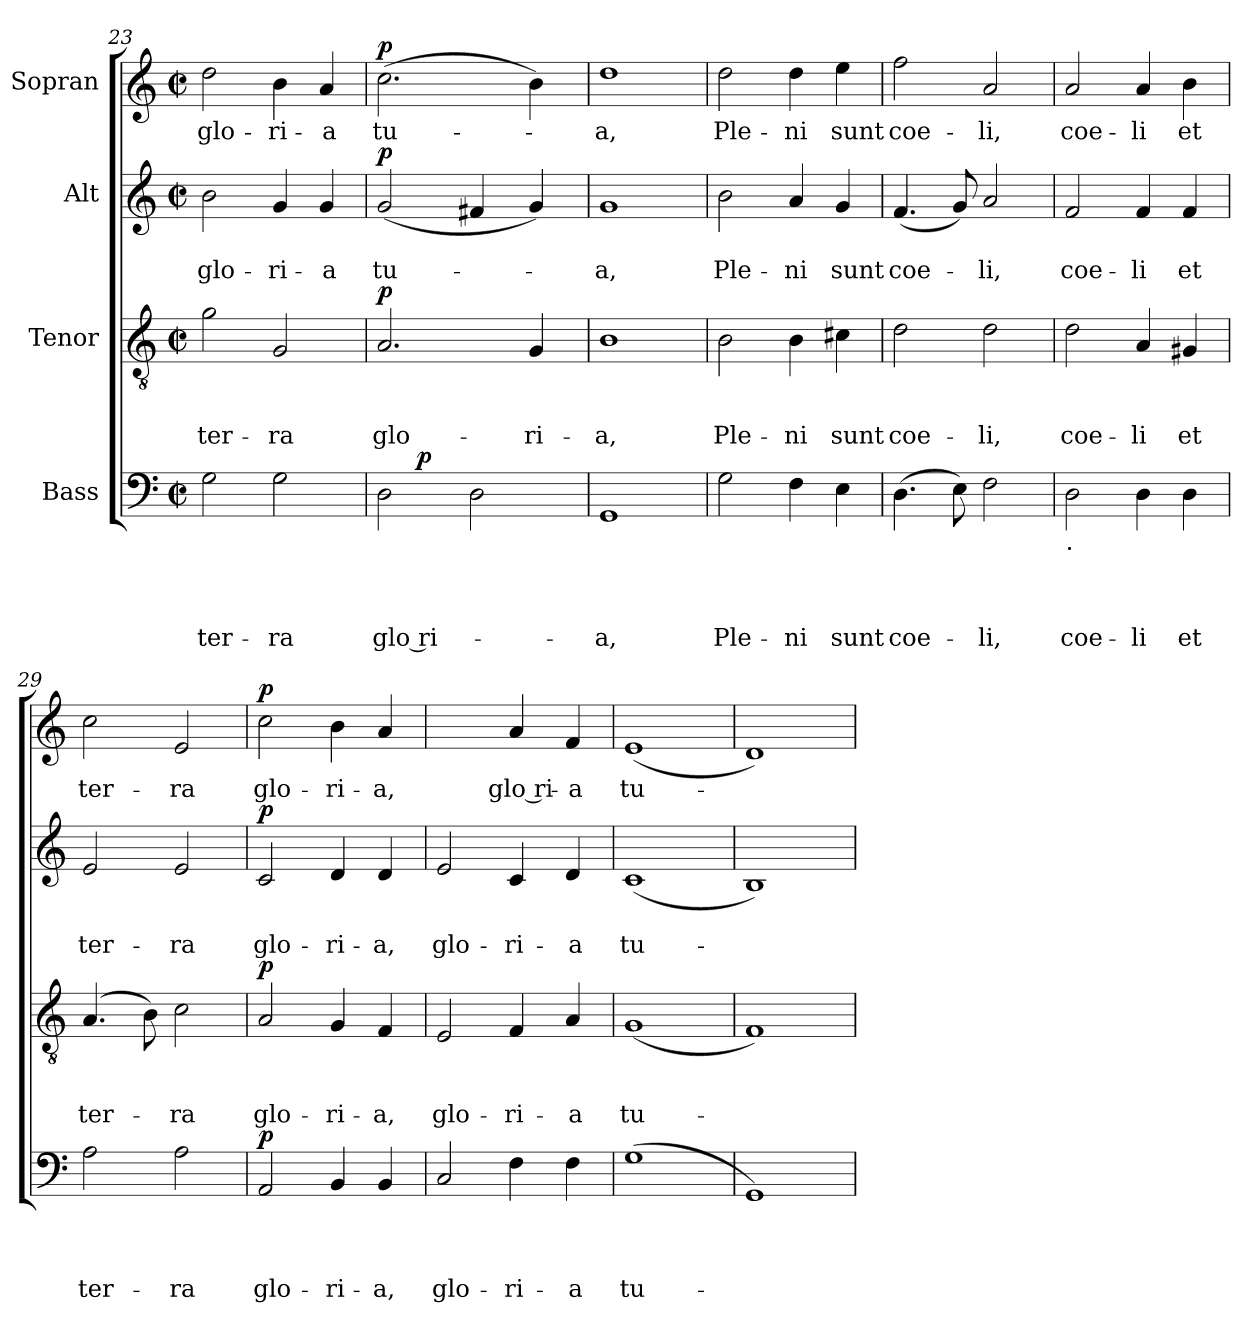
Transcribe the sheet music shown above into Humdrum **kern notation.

**kern	**text	**text	**text	**text	**dynam	**kern	**text	**text	**text	**dynam	**kern	**text	**text	**dynam	**kern	**text	**dynam
*part4	*part4	*part4	*part4	*part4	*part4	*part3	*part3	*part3	*part3	*part3	*part2	*part2	*part2	*part2	*part1	*part1	*part1
*staff4	*staff4	*staff4	*staff4	*staff4	*staff4	*staff3	*staff3	*staff3	*staff3	*staff3	*staff2	*staff2	*staff2	*staff2	*staff1	*staff1	*staff1
*I"Bass	*	*	*	*	*	*I"Tenor	*	*	*	*	*I"Alt	*	*	*	*I"Sopran	*	*
*clefF4	*	*	*	*	*	*clefGv2	*	*	*	*	*clefG2	*	*	*	*clefG2	*	*
*k[]	*	*	*	*	*	*k[]	*	*	*	*	*k[]	*	*	*	*k[]	*	*
*C:	*	*	*	*	*	*C:	*	*	*	*	*C:	*	*	*	*C:	*	*
*M2/2	*	*	*	*	*	*M2/2	*	*	*	*	*M2/2	*	*	*	*M2/2	*	*
*met(c|)	*	*	*	*	*	*met(c|)	*	*	*	*	*met(c|)	*	*	*	*met(c|)	*	*
=23	=23	=23	=23	=23	=23	=23	=23	=23	=23	=23	=23	=23	=23	=23	=23	=23	=23
!	!	!	!	!LO:LY:b	!	!	!	!	!LO:LY:b	!	!	!	!LO:LY:b	!	!	!LO:LY:b	!
2G\	.	.	.	ter-	.	2g\	.	.	ter-	.	2b\	.	glo-	.	2dd\	glo-	.
!	!	!	!	!LO:LY:b	!	!	!	!	!LO:LY:b	!	!	!	!LO:LY:b	!	!	!LO:LY:b	!
2G\	.	.	.	-ra	.	2G/	.	.	-ra	.	4g/	.	-ri-	.	4b\	-ri-	.
!	!	!	!	!	!	!	!	!	!	!	!	!	!LO:LY:b	!	!	!LO:LY:b	!
.	.	.	.	.	.	.	.	.	.	.	4g/	.	-a	.	4a/	-a	.
=24	=24	=24	=24	=24	=24	=24	=24	=24	=24	=24	=24	=24	=24	=24	=24	=24	=24
!	!	!	!	!LO:LY:b	!	!	!	!	!LO:LY:b	!LO:DY:a	!	!	!LO:LY:b	!LO:DY:a	!	!LO:LY:b	!LO:DY:a
*^	*	*	*	*	*	*	*	*	*	*	*	*	*	*	*	*	*
2D\	8.ryy	.	.	.	glo ri-	.	2.A/	.	.	glo-	p	(<2g/	.	tu-	p	(>2.cc\	tu-	p
!	!	!	!	!	!	!LO:DY:a	!	!	!	!	!	!	!	!	!	!	!	!
.	2ryy	.	.	.	.	p	.	.	.	.	.	.	.	.	.	.	.	.
2D\	.	.	.	.	.	.	.	.	.	.	.	4f#X/	.	.	.	.	.	.
.	4ryy	.	.	.	.	.	.	.	.	.	.	.	.	.	.	.	.	.
!	!	!	!	!	!	!	!	!	!	!LO:LY:b	!	!	!	!	!	!	!	!
.	.	.	.	.	.	.	4G/	.	.	-ri-	.	4g/)	.	.	.	4b\)	.	.
.	16ryy	.	.	.	.	.	.	.	.	.	.	.	.	.	.	.	.	.
=25	=25	=25	=25	=25	=25	=25	=25	=25	=25	=25	=25	=25	=25	=25	=25	=25	=25	=25
!	!	!	!	!	!LO:LY:b	!	!	!	!	!LO:LY:b	!	!	!	!LO:LY:b	!	!	!LO:LY:b	!
*v	*v	*	*	*	*	*	*	*	*	*	*	*	*	*	*	*	*	*
1GG	.	.	.	-a,	.	1B	.	.	-a,	.	1g	.	-a,	.	1dd	-a,	.
=26	=26	=26	=26	=26	=26	=26	=26	=26	=26	=26	=26	=26	=26	=26	=26	=26	=26
!	!	!	!	!LO:LY:b	!	!	!	!	!LO:LY:b	!	!	!	!LO:LY:b	!	!	!LO:LY:b	!
2G\	.	.	.	Ple-	.	2B\	.	.	Ple-	.	2b\	.	Ple-	.	2dd\	Ple-	.
!	!	!	!	!LO:LY:b	!	!	!	!	!LO:LY:b	!	!	!	!LO:LY:b	!	!	!LO:LY:b	!
4F\	.	.	.	-ni	.	4B\	.	.	-ni	.	4a/	.	-ni	.	4dd\	-ni	.
!	!	!	!	!LO:LY:b	!	!	!	!	!LO:LY:b	!	!	!	!LO:LY:b	!	!	!LO:LY:b	!
4E\	.	.	.	sunt	.	4c#X\	.	.	sunt	.	4g/	.	sunt	.	4ee\	sunt	.
=27	=27	=27	=27	=27	=27	=27	=27	=27	=27	=27	=27	=27	=27	=27	=27	=27	=27
!	!	!	!	!LO:LY:b	!	!	!	!	!LO:LY:b	!	!	!	!LO:LY:b	!	!	!LO:LY:b	!
(>4.D\	.	.	.	coe-	.	2d\	.	.	coe-	.	(<4.f/	.	coe-	.	2ff\	coe-	.
8E\)	.	.	.	.	.	.	.	.	.	.	8g/)	.	.	.	.	.	.
!	!	!	!	!LO:LY:b	!	!	!	!	!LO:LY:b	!	!	!	!LO:LY:b	!	!	!LO:LY:b	!
2F\	.	.	.	-li,	.	2d\	.	.	-li,	.	2a/	.	-li,	.	2a/	-li,	.
!!LO:LB:g=z
=28	=28	=28	=28	=28	=28	=28	=28	=28	=28	=28	=28	=28	=28	=28	=28	=28	=28
!LO:TX:b:t=.	!	!	!	!	!	!	!	!	!	!	!	!	!	!	!	!	!
!	!	!	!	!LO:LY:b	!	!	!	!	!LO:LY:b	!	!	!	!LO:LY:b	!	!	!LO:LY:b	!
2D\	.	.	.	coe-	.	2d\	.	.	coe-	.	2f/	.	coe-	.	2a/	coe-	.
!	!	!	!	!LO:LY:b	!	!	!	!	!LO:LY:b	!	!	!	!LO:LY:b	!	!	!LO:LY:b	!
4D\	.	.	.	-li	.	4A/	.	.	-li	.	4f/	.	-li	.	4a/	-li	.
!	!	!	!	!LO:LY:b	!	!	!	!	!LO:LY:b	!	!	!	!LO:LY:b	!	!	!LO:LY:b	!
4D\	.	.	.	et	.	4G#X/	.	.	et	.	4f/	.	et	.	4b\	et	.
=29	=29	=29	=29	=29	=29	=29	=29	=29	=29	=29	=29	=29	=29	=29	=29	=29	=29
!	!	!	!	!LO:LY:b	!	!	!	!	!LO:LY:b	!	!	!	!LO:LY:b	!	!	!LO:LY:b	!
2A\	.	.	.	ter-	.	(4.A/	.	.	ter-	.	2e/	.	ter-	.	2cc\	ter-	.
.	.	.	.	.	.	8B\)	.	.	.	.	.	.	.	.	.	.	.
!	!	!	!	!LO:LY:b	!	!	!	!	!LO:LY:b	!	!	!	!LO:LY:b	!	!	!LO:LY:b	!
2A\	.	.	.	-ra	.	2c\	.	.	-ra	.	2e/	.	-ra	.	2e/	-ra	.
=30	=30	=30	=30	=30	=30	=30	=30	=30	=30	=30	=30	=30	=30	=30	=30	=30	=30
!	!	!	!	!LO:LY:b	!LO:DY:a	!	!	!	!LO:LY:b	!LO:DY:a	!	!	!LO:LY:b	!LO:DY:a	!	!LO:LY:b	!LO:DY:a
2AA/	.	.	.	glo-	p	2A/	.	.	glo-	p	2c/	.	glo-	p	2cc\	glo-	p
!	!	!	!	!LO:LY:b	!	!	!	!	!LO:LY:b	!	!	!	!LO:LY:b	!	!	!LO:LY:b	!
4BB/	.	.	.	-ri-	.	4G/	.	.	-ri-	.	4d/	.	-ri-	.	4b\	-ri-	.
!	!	!	!	!LO:LY:b	!	!	!	!	!LO:LY:b	!	!	!	!LO:LY:b	!	!	!LO:LY:b	!
4BB/	.	.	.	-a,	.	4F/	.	.	-a,	.	4d/	.	-a,	.	4a/	-a,	.
=31	=31	=31	=31	=31	=31	=31	=31	=31	=31	=31	=31	=31	=31	=31	=31	=31	=31
!	!	!	!	!LO:LY:b	!	!	!	!	!LO:LY:b	!	!	!	!LO:LY:b	!	!	!	!
2C/	.	.	.	glo-	.	2E/	.	.	glo-	.	2e/	.	glo-	.	2ryy	.	.
!	!	!	!	!LO:LY:b	!	!	!	!	!LO:LY:b	!	!	!	!LO:LY:b	!	!	!LO:LY:b:rj	!
4F\	.	.	.	-ri-	.	4F/	.	.	-ri-	.	4c/	.	-ri-	.	4a/	glo ri-	.
!	!	!	!	!LO:LY:b	!	!	!	!	!LO:LY:b	!	!	!	!LO:LY:b	!	!	!LO:LY:b	!
4F\	.	.	.	-a	.	4A/	.	.	-a	.	4d/	.	-a	.	4f/	-a	.
=32	=32	=32	=32	=32	=32	=32	=32	=32	=32	=32	=32	=32	=32	=32	=32	=32	=32
!	!	!	!	!LO:LY:b	!	!	!	!	!LO:LY:b	!	!	!	!LO:LY:b	!	!	!LO:LY:b	!
(>1G	.	.	.	tu-	.	(<1G	.	.	tu-	.	(<1c	.	tu-	.	(<1e	tu-	.
=33	=33	=33	=33	=33	=33	=33	=33	=33	=33	=33	=33	=33	=33	=33	=33	=33	=33
1GG)	.	.	.	.	.	1F)	.	.	.	.	1B)	.	.	.	1d)	.	.
=	=	=	=	=	=	=	=	=	=	=	=	=	=	=	=	=	=
*-	*-	*-	*-	*-	*-	*-	*-	*-	*-	*-	*-	*-	*-	*-	*-	*-	*-
